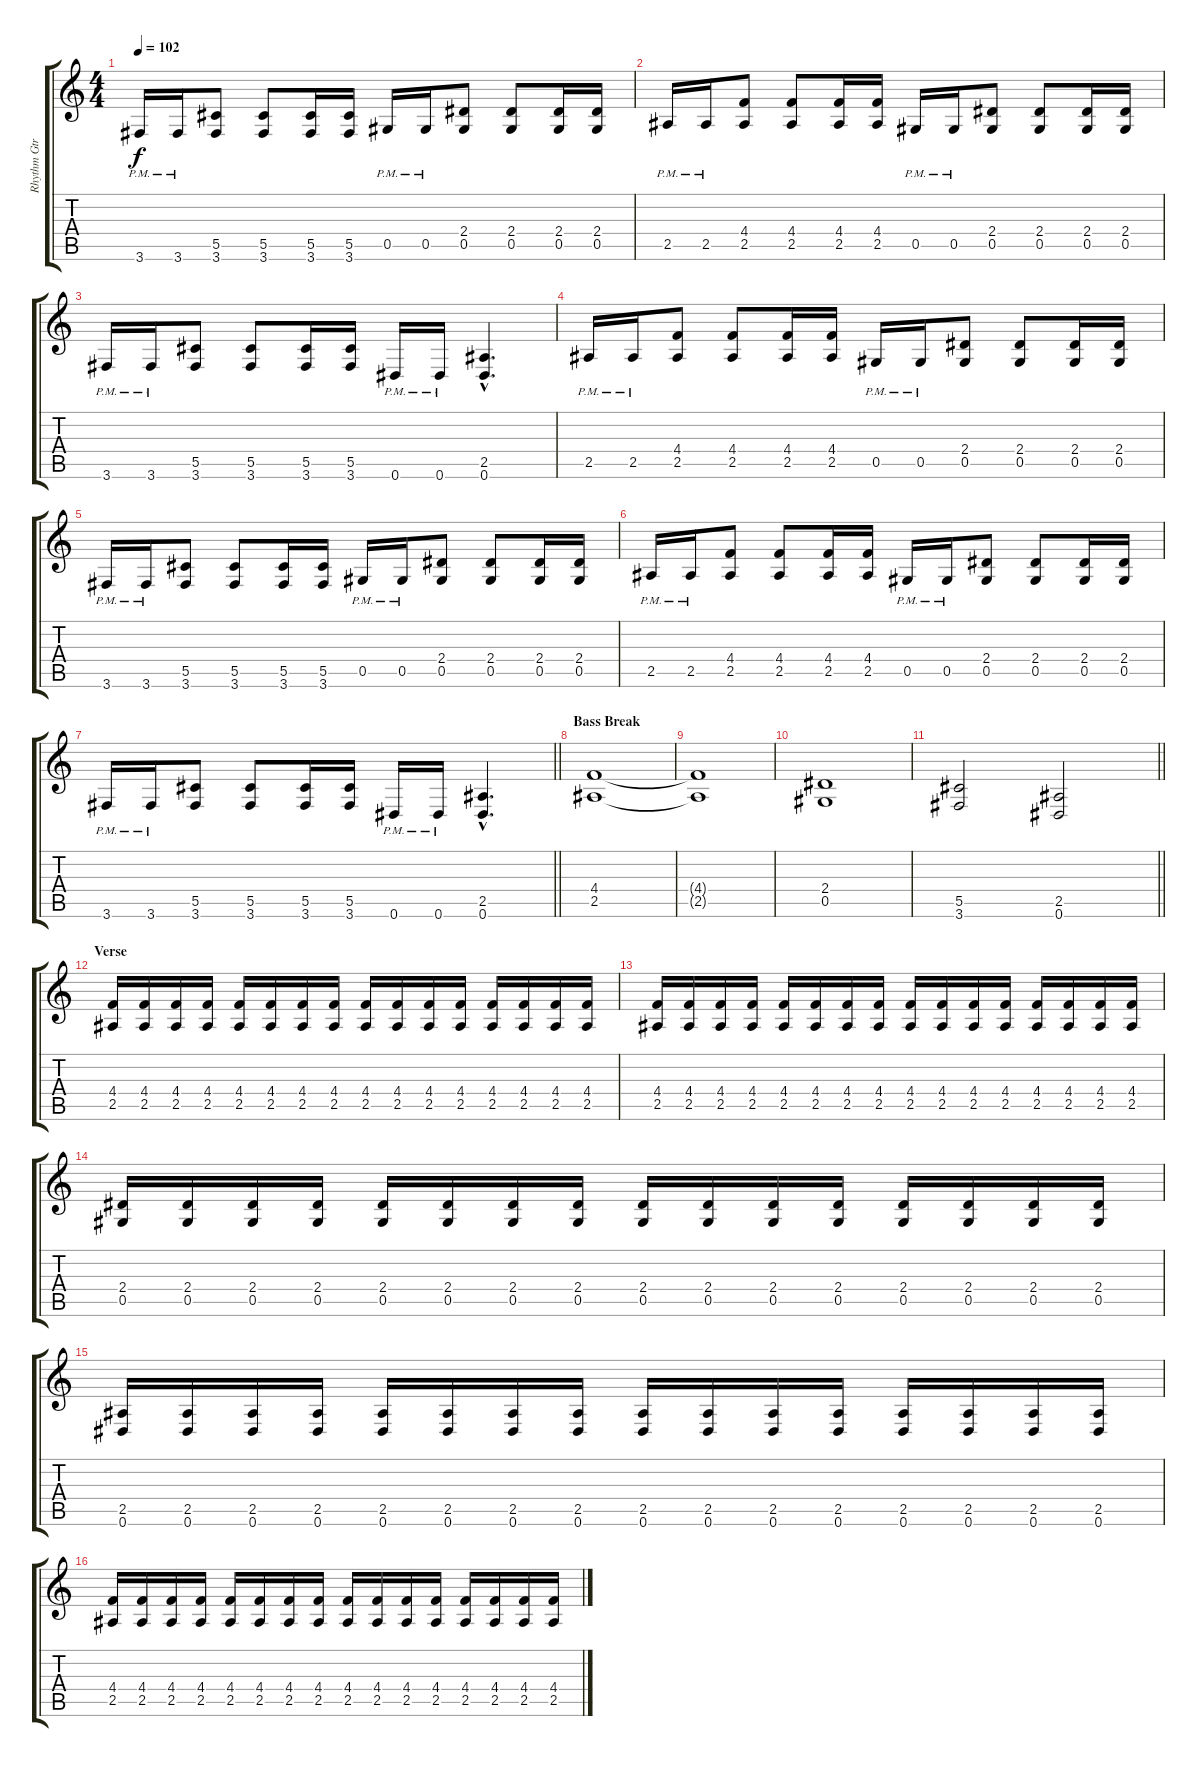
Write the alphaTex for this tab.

\track ("Rhythm Gtr" "Rhythm Gtr") {instrument distortionguitar}
\staff {score tabs}
\tuning (Eb4 Bb3 Gb3 Db3 Ab2 Eb2) {hide}
\ts (4 4)
\tempo 102
\clef g2
\ks c
3.6{pm}.16{dy f} 3.6{pm}.16 (5.5 3.6).8 (5.5 3.6).8 (5.5 3.6).16 (5.5 3.6).16 0.5{pm}.16 0.5{pm}.16 (2.4 0.5).8 (2.4 0.5).8 (2.4 0.5).16 (2.4 0.5).16 |
2.5{pm}.16 2.5{pm}.16 (4.4 2.5).8 (4.4 2.5).8 (4.4 2.5).16 (4.4 2.5).16 0.5{pm}.16 0.5{pm}.16 (2.4 0.5).8 (2.4 0.5).8 (2.4 0.5).16 (2.4 0.5).16 |
3.6{pm}.16 3.6{pm}.16 (5.5 3.6).8 (5.5 3.6).8 (5.5 3.6).16 (5.5 3.6).16 0.6{pm}.16 0.6{pm}.16 (2.5{hac} 0.6{hac}).4{d} |
2.5{pm}.16 2.5{pm}.16 (4.4 2.5).8 (4.4 2.5).8 (4.4 2.5).16 (4.4 2.5).16 0.5{pm}.16 0.5{pm}.16 (2.4 0.5).8 (2.4 0.5).8 (2.4 0.5).16 (2.4 0.5).16 |
3.6{pm}.16 3.6{pm}.16 (5.5 3.6).8 (5.5 3.6).8 (5.5 3.6).16 (5.5 3.6).16 0.5{pm}.16 0.5{pm}.16 (2.4 0.5).8 (2.4 0.5).8 (2.4 0.5).16 (2.4 0.5).16 |
2.5{pm}.16 2.5{pm}.16 (4.4 2.5).8 (4.4 2.5).8 (4.4 2.5).16 (4.4 2.5).16 0.5{pm}.16 0.5{pm}.16 (2.4 0.5).8 (2.4 0.5).8 (2.4 0.5).16 (2.4 0.5).16 |
\barLineRight lightlight
3.6{pm}.16 3.6{pm}.16 (5.5 3.6).8 (5.5 3.6).8 (5.5 3.6).16 (5.5 3.6).16 0.6{pm}.16 0.6{pm}.16 (2.5{hac} 0.6{hac}).4{d} |
\section ("" "Bass Break")
(4.4 2.5).1 |
(4.4{t} 2.5{t}).1 |
(2.4 0.5).1 |
\barLineRight lightlight
(5.5 3.6).2 (2.5 0.6).2 |
\section ("" "Verse")
(4.4 2.5).16 (4.4 2.5).16 (4.4 2.5).16 (4.4 2.5).16 (4.4 2.5).16 (4.4 2.5).16 (4.4 2.5).16 (4.4 2.5).16 (4.4 2.5).16 (4.4 2.5).16 (4.4 2.5).16 (4.4 2.5).16 (4.4 2.5).16 (4.4 2.5).16 (4.4 2.5).16 (4.4 2.5).16 |
(4.4 2.5).16 (4.4 2.5).16 (4.4 2.5).16 (4.4 2.5).16 (4.4 2.5).16 (4.4 2.5).16 (4.4 2.5).16 (4.4 2.5).16 (4.4 2.5).16 (4.4 2.5).16 (4.4 2.5).16 (4.4 2.5).16 (4.4 2.5).16 (4.4 2.5).16 (4.4 2.5).16 (4.4 2.5).16 |
(2.4 0.5).16 (2.4 0.5).16 (2.4 0.5).16 (2.4 0.5).16 (2.4 0.5).16 (2.4 0.5).16 (2.4 0.5).16 (2.4 0.5).16 (2.4 0.5).16 (2.4 0.5).16 (2.4 0.5).16 (2.4 0.5).16 (2.4 0.5).16 (2.4 0.5).16 (2.4 0.5).16 (2.4 0.5).16 |
(2.5 0.6).16 (2.5 0.6).16 (2.5 0.6).16 (2.5 0.6).16 (2.5 0.6).16 (2.5 0.6).16 (2.5 0.6).16 (2.5 0.6).16 (2.5 0.6).16 (2.5 0.6).16 (2.5 0.6).16 (2.5 0.6).16 (2.5 0.6).16 (2.5 0.6).16 (2.5 0.6).16 (2.5 0.6).16 |
(4.4 2.5).16 (4.4 2.5).16 (4.4 2.5).16 (4.4 2.5).16 (4.4 2.5).16 (4.4 2.5).16 (4.4 2.5).16 (4.4 2.5).16 (4.4 2.5).16 (4.4 2.5).16 (4.4 2.5).16 (4.4 2.5).16 (4.4 2.5).16 (4.4 2.5).16 (4.4 2.5).16 (4.4 2.5).16
